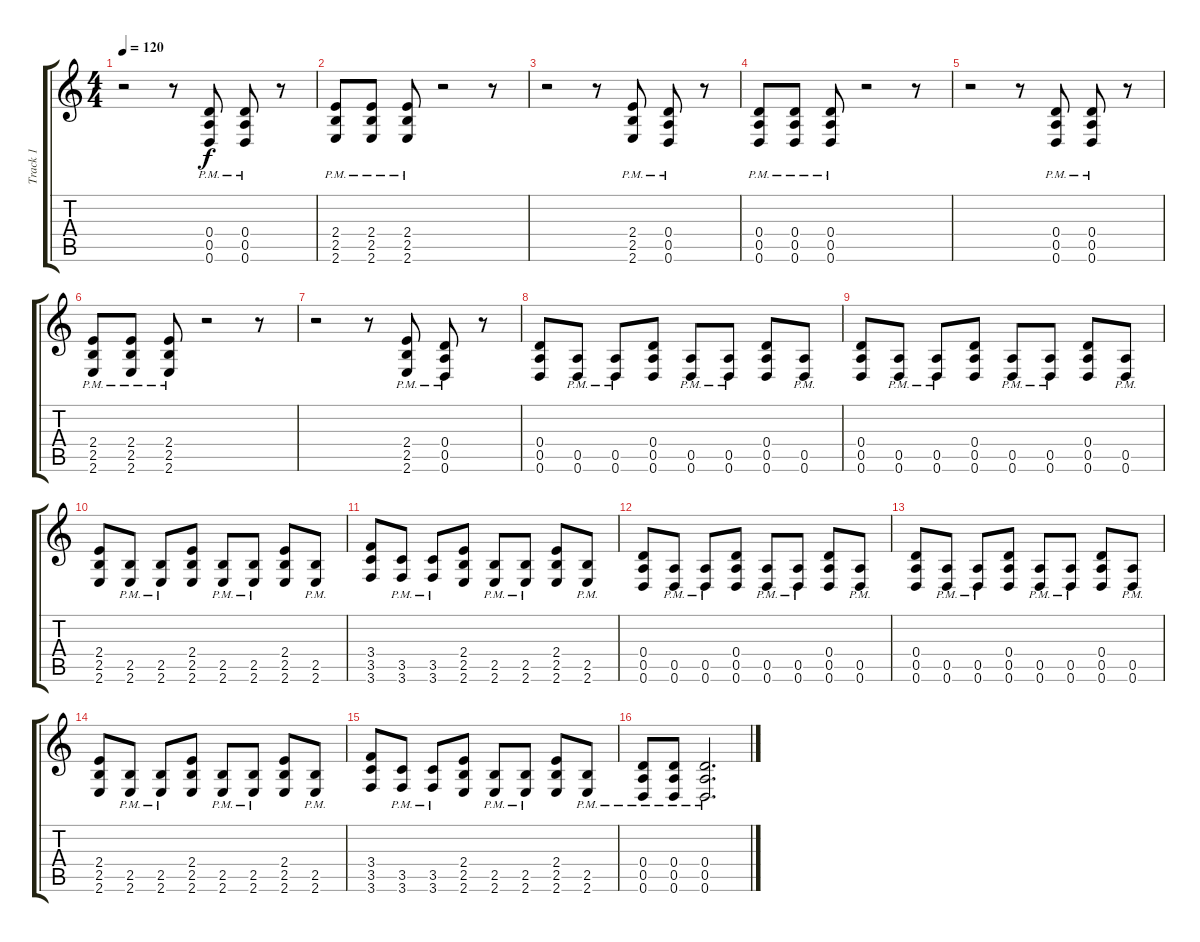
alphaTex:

\track ("Track 1" "Track 1") {instrument distortionguitar}
\staff {score tabs}
\tuning (E4 B3 G3 D3 A2 D2) {hide}
\ts (4 4)
\tempo 120
\clef g2
\ks c
r.2{dy f} r.8 (0.4{pm} 0.5{pm} 0.6{pm}).8 (0.4{pm} 0.5{pm} 0.6{pm}).8 r.8 |
(2.4{pm} 2.5{pm} 2.6{pm}).8 (2.4{pm} 2.5{pm} 2.6{pm}).8 (2.4{pm} 2.5{pm} 2.6{pm}).8 r.2 r.8 |
r.2 r.8 (2.4{pm} 2.5{pm} 2.6{pm}).8 (0.4{pm} 0.5{pm} 0.6{pm}).8 r.8 |
(0.4{pm} 0.5{pm} 0.6{pm}).8{instrument distortionguitar} (0.4{pm} 0.5{pm} 0.6{pm}).8 (0.4{pm} 0.5{pm} 0.6{pm}).8 r.2 r.8 |
r.2 r.8 (0.4{pm} 0.5{pm} 0.6{pm}).8 (0.4{pm} 0.5{pm} 0.6{pm}).8 r.8 |
(2.4{pm} 2.5{pm} 2.6{pm}).8 (2.4{pm} 2.5{pm} 2.6{pm}).8 (2.4{pm} 2.5{pm} 2.6{pm}).8 r.2 r.8 |
r.2 r.8 (2.4{pm} 2.5{pm} 2.6{pm}).8 (0.4{pm} 0.5{pm} 0.6{pm}).8 r.8 |
(0.4 0.5 0.6).8 (0.5{pm} 0.6{pm}).8 (0.5{pm} 0.6{pm}).8 (0.4 0.5 0.6).8 (0.5{pm} 0.6{pm}).8 (0.5{pm} 0.6{pm}).8 (0.4 0.5 0.6).8 (0.5{pm} 0.6{pm}).8 |
(0.4 0.5 0.6).8 (0.5{pm} 0.6{pm}).8 (0.5{pm} 0.6{pm}).8 (0.4 0.5 0.6).8 (0.5{pm} 0.6{pm}).8 (0.5{pm} 0.6{pm}).8 (0.4 0.5 0.6).8 (0.5{pm} 0.6{pm}).8 |
(2.4 2.5 2.6).8 (2.5{pm} 2.6{pm}).8 (2.5{pm} 2.6{pm}).8 (2.4 2.5 2.6).8 (2.5{pm} 2.6{pm}).8 (2.5{pm} 2.6{pm}).8 (2.4 2.5 2.6).8 (2.5{pm} 2.6{pm}).8 |
(3.4 3.5 3.6).8 (3.5{pm} 3.6{pm}).8 (3.5{pm} 3.6{pm}).8 (2.4 2.5 2.6).8 (2.5{pm} 2.6{pm}).8 (2.5{pm} 2.6{pm}).8 (2.4 2.5 2.6).8 (2.5{pm} 2.6{pm}).8 |
(0.4 0.5 0.6).8 (0.5{pm} 0.6{pm}).8 (0.5{pm} 0.6{pm}).8 (0.4 0.5 0.6).8 (0.5{pm} 0.6{pm}).8 (0.5{pm} 0.6{pm}).8 (0.4 0.5 0.6).8 (0.5{pm} 0.6{pm}).8 |
(0.4 0.5 0.6).8 (0.5{pm} 0.6{pm}).8 (0.5{pm} 0.6{pm}).8 (0.4 0.5 0.6).8 (0.5{pm} 0.6{pm}).8 (0.5{pm} 0.6{pm}).8 (0.4 0.5 0.6).8 (0.5{pm} 0.6{pm}).8 |
(2.4 2.5 2.6).8 (2.5{pm} 2.6{pm}).8 (2.5{pm} 2.6{pm}).8 (2.4 2.5 2.6).8 (2.5{pm} 2.6{pm}).8 (2.5{pm} 2.6{pm}).8 (2.4 2.5 2.6).8 (2.5{pm} 2.6{pm}).8 |
(3.4 3.5 3.6).8 (3.5{pm} 3.6{pm}).8 (3.5{pm} 3.6{pm}).8 (2.4 2.5 2.6).8 (2.5{pm} 2.6{pm}).8 (2.5{pm} 2.6{pm}).8 (2.4 2.5 2.6).8 (2.5{pm} 2.6{pm}).8 |
(0.4{pm} 0.5{pm} 0.6{pm}).8 (0.4{pm} 0.5{pm} 0.6{pm}).8 (0.4{pm} 0.5{pm} 0.6{pm}).2{d}
